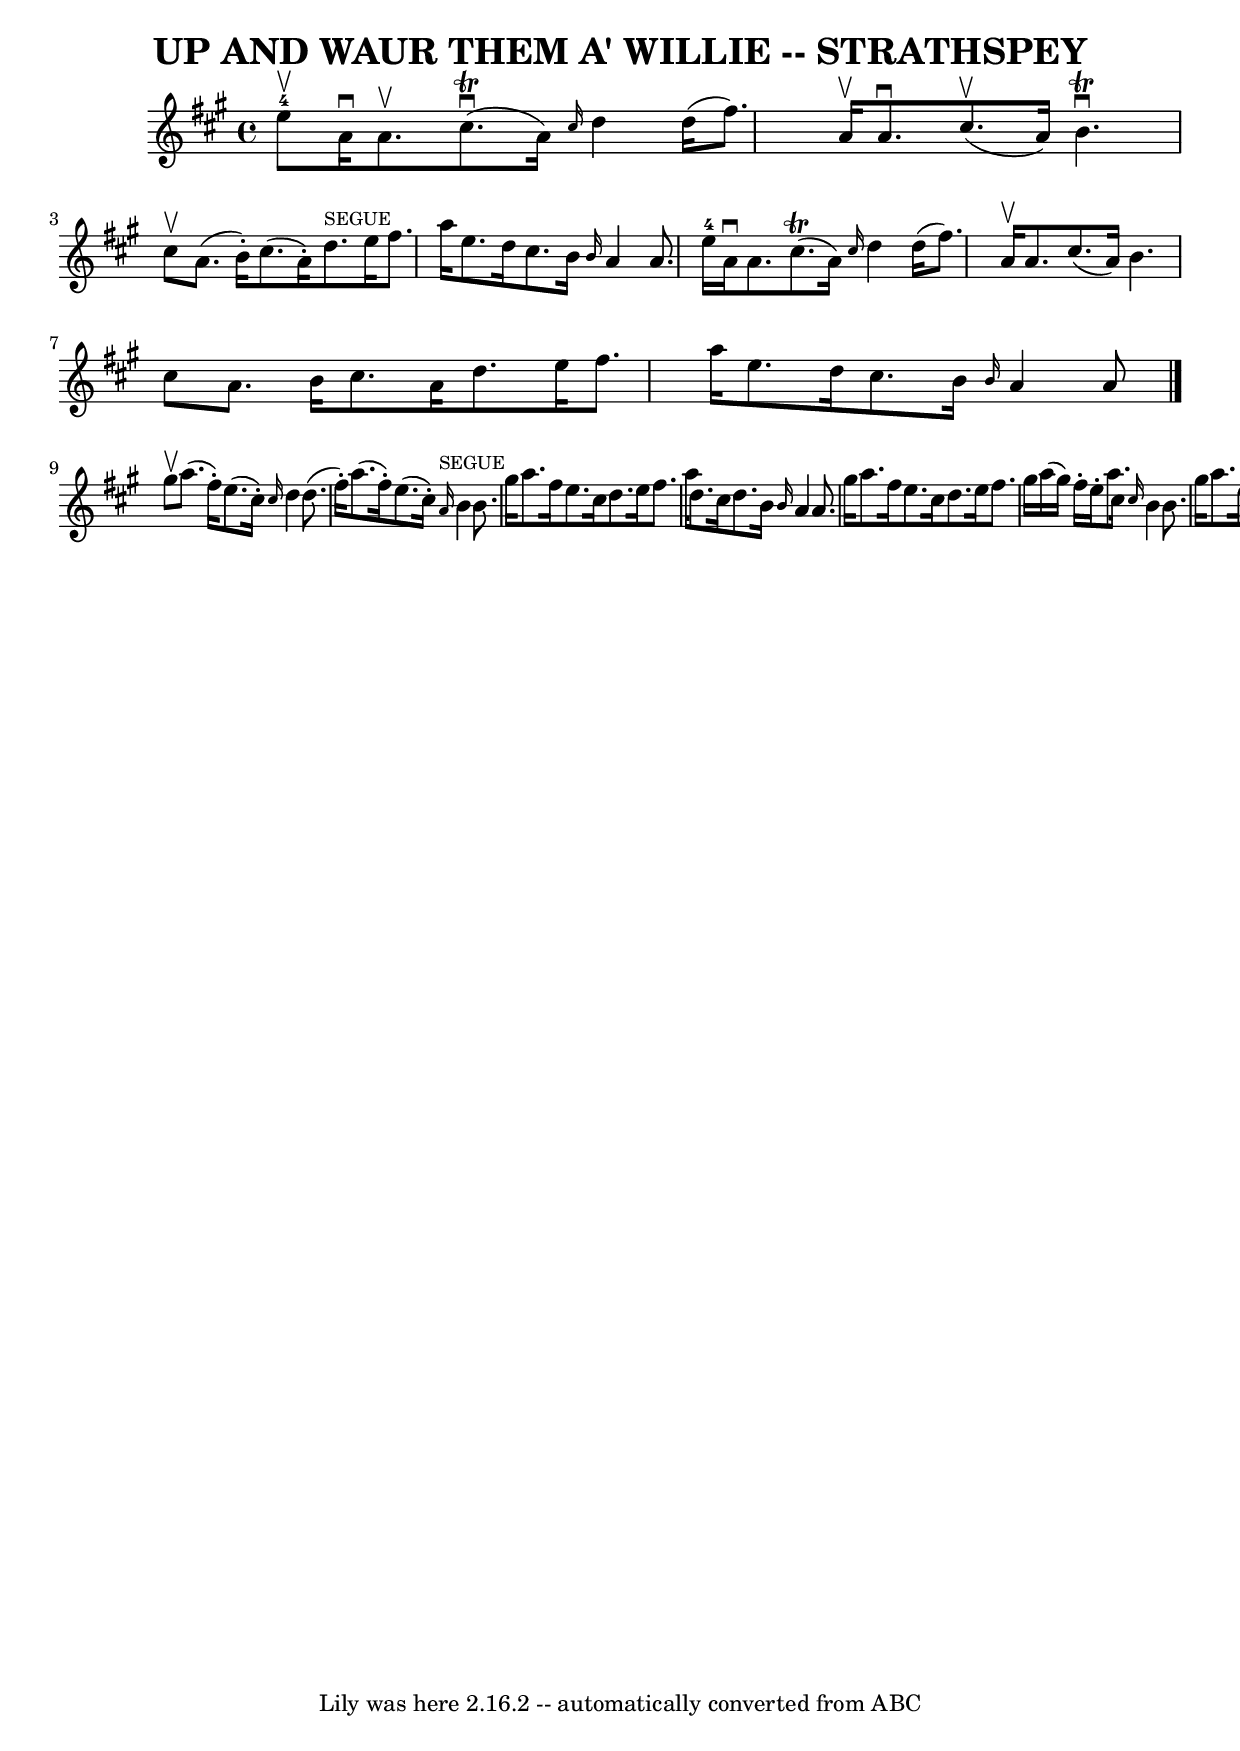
\version "2.16.2"
\include "Mammoth.ily"
\header {
  %% book = "Ryan's Mammoth Collection of Fiddle Tunes"
  composer = ""
  crossRefNumber = "1"
  footnotes = ""
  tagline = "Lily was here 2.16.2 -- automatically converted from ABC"
  title = "UP AND WAUR THEM A' WILLIE -- STRATHSPEY"

}
voicedefault =  {


  \override Staff.TimeSignature #'style = #'C
  \time 4/4 
  \key a \major   e''8-4^\upbow    |
  a'16^\downbow   
  a'8.^\upbow cis''8. (^\trill^\downbow a'16) \grace { cis''16  
						     }      d''4 d''16 (fis''8.)    |
  a'16^\upbow a'8.^\downbow        cis''8. (^\upbow a'16) b'4.^\trill^\downbow cis''8^\upbow    |
  
  a'8. (b'16-.) cis''8. (a'16-.) d''8.^\segue e''16       fis''8. a''16     |
  e''8. d''16 cis''8. b'16  \grace {    
    b'16     } a'4 a'8. e''16-4    |
  a'16^\downbow a'8.      
  cis''8. (^\trill a'16) \grace { cis''16   				} d''4 d''16 (fis''8.)    |
  a'16^\upbow a'8. cis''8. (a'16) b'4. cis''8     |
  a'8. b'16 cis''8. a'16 d''8. e''16 fis''8.       a''16     |
  e''8. d''16 cis''8. b'16  \grace { b'16  
				   }      a'4 a'8    \bar "|." gis''8^\upbow    |
  a''8. (fis''16-.) e''8. (cis''16-.) \grace { cis''16   			       } d''4 d''8. (fis''16-.)    |
  a''8. (fis''16-.) e''8. (cis''16-.)   
  \grace { a'16^\segue  	 } b'4 b'8. gis''16     |
  a''8.       fis''16 e''8. cis''16 d''8. e''16 fis''8. a''16     |
  
  d''8. cis''16 d''8. b'16  \grace { b'16   				   } a'4 a'8. gis''16   |
  a''8. fis''16 e''8. cis''16 d''8. e''16       fis''8. gis''16     |
  a''16 (gis''16) fis''16-. e''16-.  
  a''8. cis''16  \grace { cis''16   			} b'4 b'8. gis''16     |
     a''8. e''16 fis''8. cis''16 d''8. e''16 fis''8. a''16     |
  e''8. cis''16 d''8. b'16  \grace { b'16  
				   } a'4 a'8    \bar " |."   

}

\score{
  <<

    \context Staff="default"
    {
      \voicedefault 
      
    }

  >>
  \layout {
    
  }
  \midi {
  }

}
